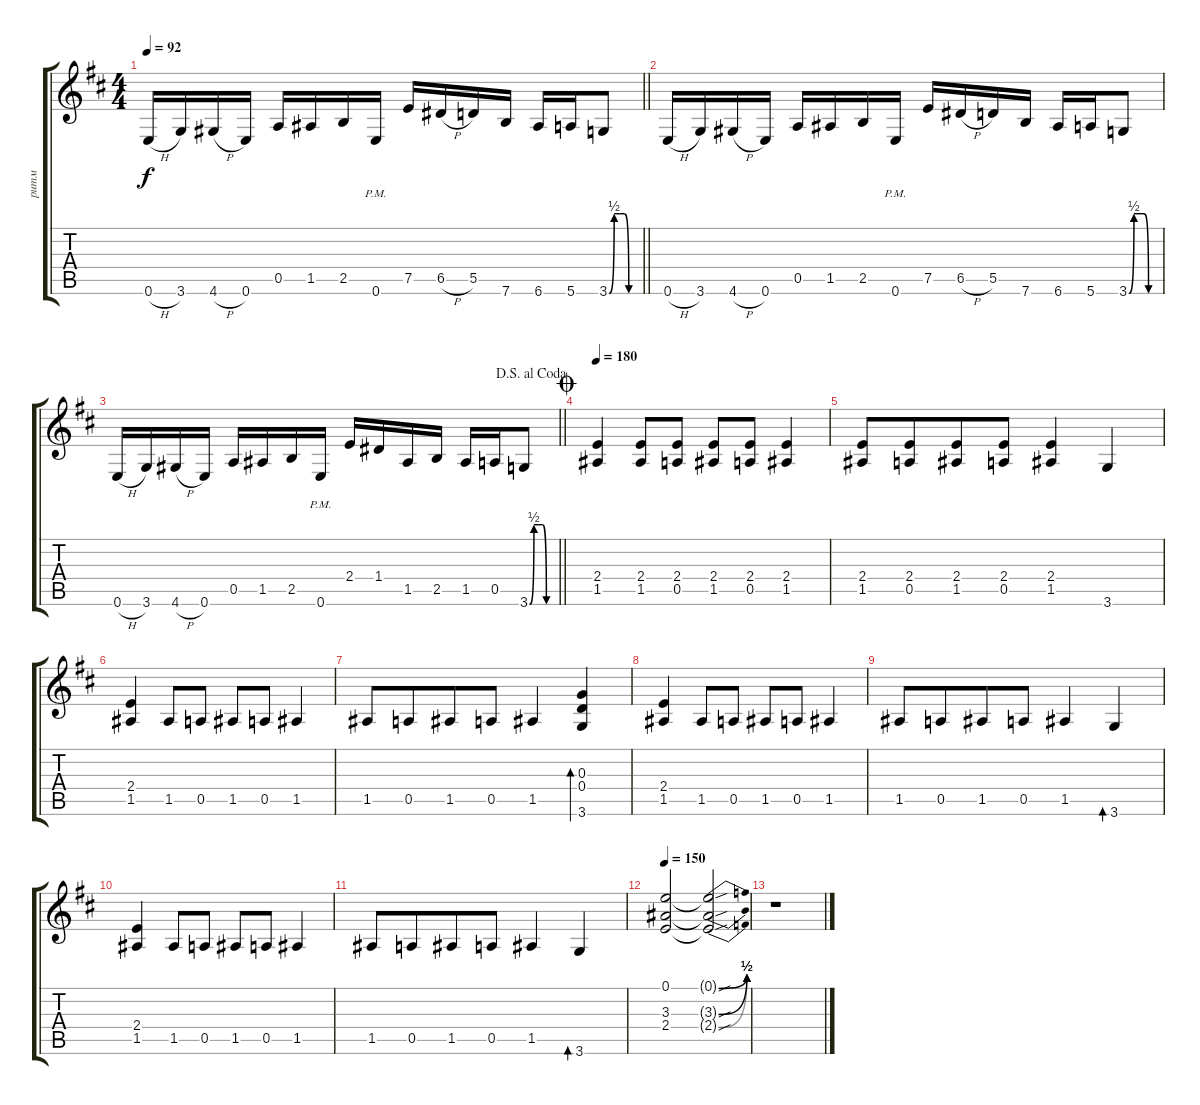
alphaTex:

\track ("ритм" "ритм") {instrument overdrivenguitar}
\staff {score tabs}
\tuning (E4 B3 G3 D3 A2 E2) {hide}
\ts (4 4)
\tempo 92
\clef g2
\barLineRight lightlight
\ks bminor
0.6{h}.16{dy f} 3.6.16 4.6{h}.16 0.6.16 0.5.16 1.5.16 2.5.16 0.6{pm}.16 7.5.16 6.5{h}.16 5.5.16 7.6.16 6.6.16 5.6.16 3.6{be (custom 0 0 10 2 20 2 30 2 39 0 60 0)}.8 |
\section ("" "")
0.6{h}.16 3.6.16 4.6{h}.16 0.6.16 0.5.16 1.5.16 2.5.16 0.6{pm}.16 7.5.16 6.5{h}.16 5.5.16 7.6.16 6.6.16 5.6.16 3.6{be (custom 0 0 10 2 20 2 30 2 39 0 60 0)}.8 |
\jump dalsegnoalcoda
\barLineRight lightlight
0.6{h}.16 3.6.16 4.6{h}.16 0.6.16 0.5.16 1.5.16 2.5.16 0.6{pm}.16 2.4.16 1.4.16 1.5.16 2.5.16 1.5.16 0.5.16 3.6{be (custom 0 0 10 2 20 2 30 2 39 0 60 0)}.8 |
\section ("" "")
\jump coda
\tempo 180
(2.4 1.5).4 (2.4 1.5).8 (2.4 0.5).8 (2.4 1.5).8 (2.4 0.5).8 (2.4 1.5).4 |
(2.4 1.5).8 (2.4 0.5).8{beam merge} (2.4 1.5).8 (2.4 0.5).8 (2.4 1.5).4 3.6.4 |
(2.4 1.5).4 1.5.8 0.5.8 1.5.8 0.5.8 1.5.4 |
1.5.8 0.5.8{beam merge} 1.5.8 0.5.8 1.5.4 (0.3 0.4 3.6).4{bd 60} |
(2.4 1.5).4 1.5.8 0.5.8 1.5.8 0.5.8 1.5.4 |
1.5.8 0.5.8{beam merge} 1.5.8 0.5.8 1.5.4 3.6.4{bd 60} |
(2.4 1.5).4 1.5.8 0.5.8 1.5.8 0.5.8 1.5.4 |
1.5.8 0.5.8{beam merge} 1.5.8 0.5.8 1.5.4 3.6.4{bd 60} |
\tempo 150
(0.1 3.3 2.4).2 (0.1{be (bend 0 0 60 2) sou t} 3.3{be (bend 0 0 60 2) sou t} 2.4{be (bend 0 0 60 2) sou t}).2 |
r.1
